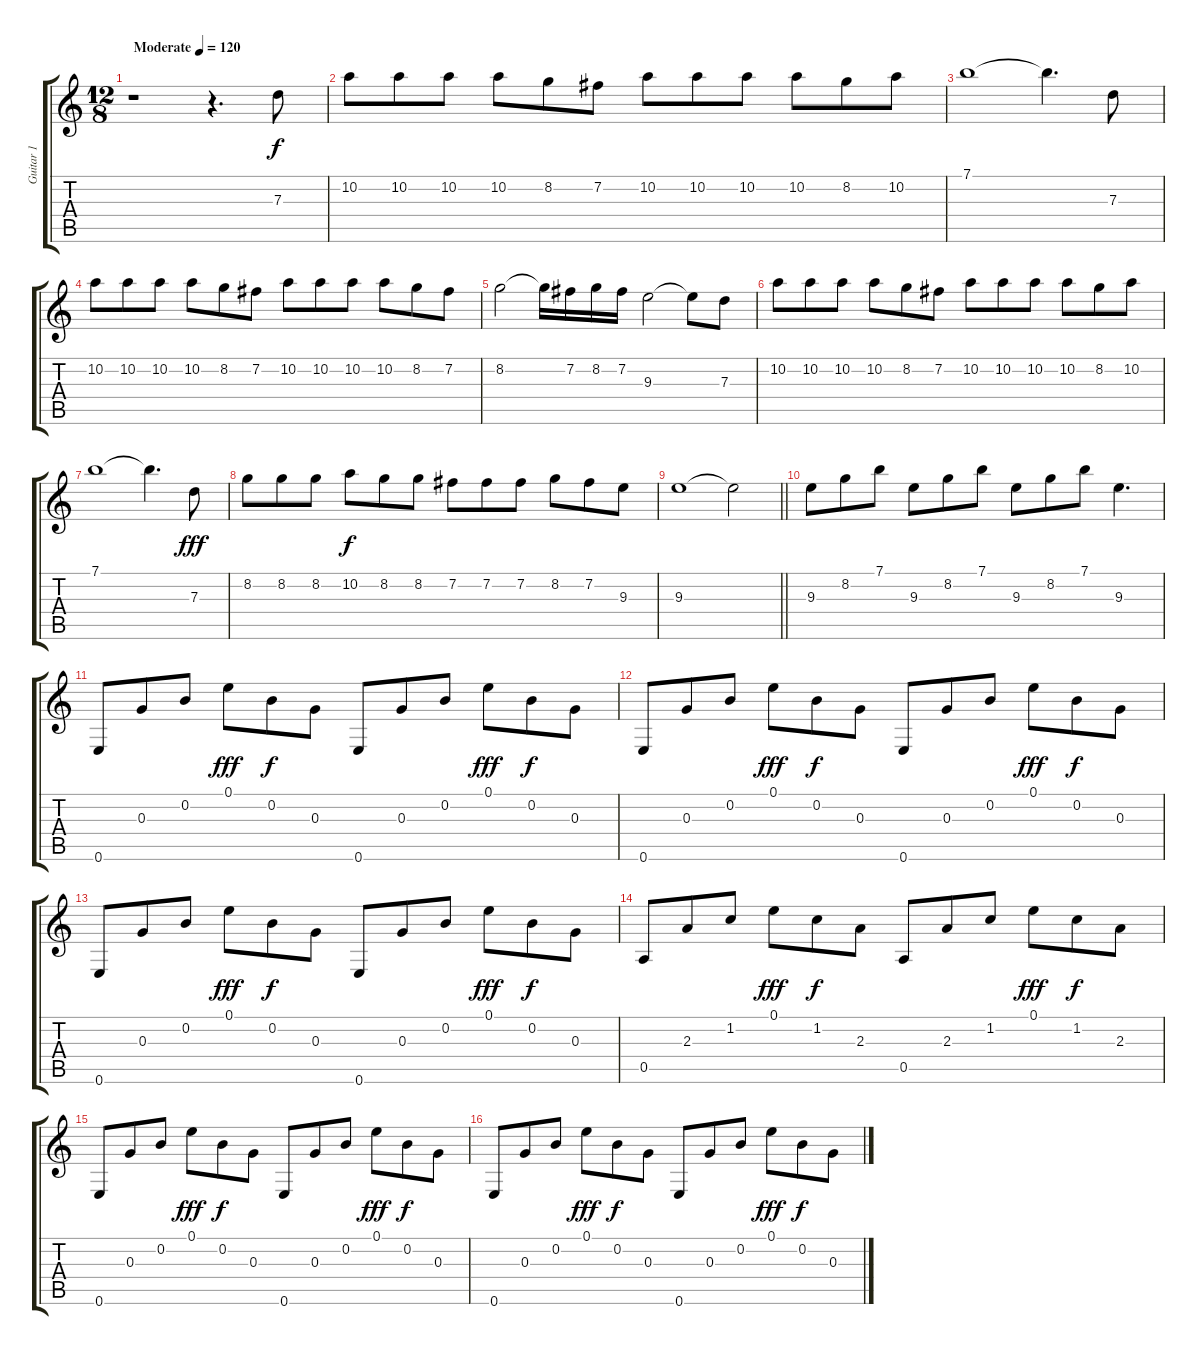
\track ("Guitar 1" "Guitar 1") {instrument distortionguitar}
\staff {score tabs}
\tuning (E4 B3 G3 D3 A2 E2) {hide}
\ts (12 8)
\tempo (120 "Moderate")
\clef g2
\ks c
r.1{dy f instrument distortionguitar} r.4{d} 7.3.8 |
10.2.8 10.2.8 10.2.8 10.2.8 8.2.8 7.2.8 10.2.8 10.2.8 10.2.8 10.2.8 8.2.8 10.2.8 |
7.1.1 7.1{t}.4{d} 7.3.8 |
10.2.8 10.2.8 10.2.8 10.2.8 8.2.8 7.2.8 10.2.8 10.2.8 10.2.8 10.2.8 8.2.8 7.2.8 |
8.2.2 8.2{t}.16 7.2.16 8.2.16 7.2.16 9.3.2 9.3{t}.8 7.3.8 |
10.2.8 10.2.8 10.2.8 10.2.8 8.2.8 7.2.8 10.2.8 10.2.8 10.2.8 10.2.8 8.2.8 10.2.8 |
7.1.1 7.1{t}.4{d} 7.3.8{dy fff} |
8.2.8 8.2.8 8.2.8 10.2.8{dy f} 8.2.8 8.2.8 7.2.8 7.2.8 7.2.8 8.2.8 7.2.8 9.3.8 |
\barLineRight lightlight
9.3.1 9.3{t}.2 |
9.3.8 8.2.8 7.1.8 9.3.8 8.2.8 7.1.8 9.3.8 8.2.8 7.1.8 9.3.4{d} |
0.6.8{instrument electricguitarclean} 0.3.8 0.2.8 0.1.8{dy fff} 0.2.8{dy f} 0.3.8 0.6.8 0.3.8 0.2.8 0.1.8{dy fff} 0.2.8{dy f} 0.3.8 |
0.6.8 0.3.8 0.2.8 0.1.8{dy fff} 0.2.8{dy f} 0.3.8 0.6.8 0.3.8 0.2.8 0.1.8{dy fff} 0.2.8{dy f} 0.3.8 |
0.6.8 0.3.8 0.2.8 0.1.8{dy fff} 0.2.8{dy f} 0.3.8 0.6.8 0.3.8 0.2.8 0.1.8{dy fff} 0.2.8{dy f} 0.3.8 |
0.5.8 2.3.8 1.2.8 0.1.8{dy fff} 1.2.8{dy f} 2.3.8 0.5.8 2.3.8 1.2.8 0.1.8{dy fff} 1.2.8{dy f} 2.3.8 |
0.6.8 0.3.8 0.2.8 0.1.8{dy fff} 0.2.8{dy f} 0.3.8 0.6.8 0.3.8 0.2.8 0.1.8{dy fff} 0.2.8{dy f} 0.3.8 |
0.6.8 0.3.8 0.2.8 0.1.8{dy fff} 0.2.8{dy f} 0.3.8 0.6.8 0.3.8 0.2.8 0.1.8{dy fff} 0.2.8{dy f} 0.3.8
